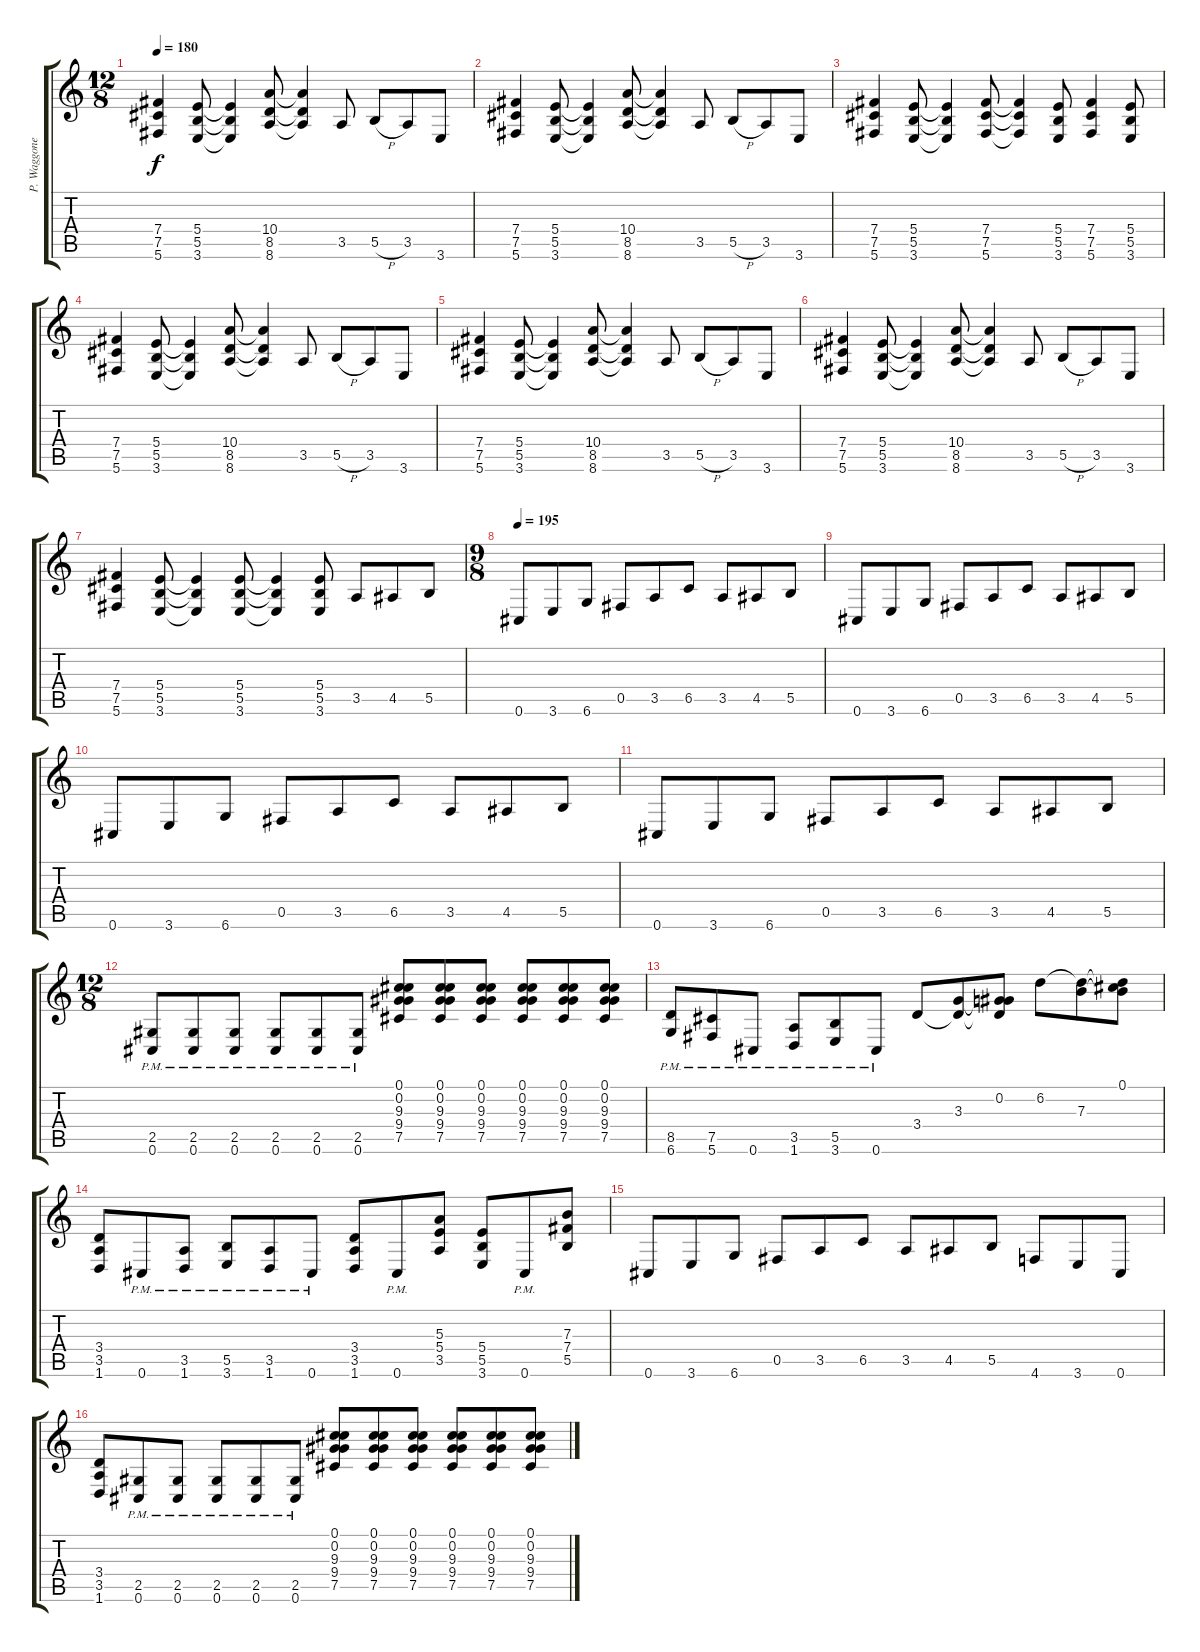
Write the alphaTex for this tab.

\track ("P. Waggoner Gtr." "P. Waggone") {instrument distortionguitar}
\staff {score tabs}
\tuning (Db4 Ab3 E3 B2 Gb2 Db2) {hide}
\ts (12 8)
\tempo 180
\clef g2
\ks c
(7.4 7.5 5.6).4{dy f} (5.4 5.5 3.6).8 (5.4{t} 5.5{t} 3.6{t}).4 (10.4 8.5 8.6).8 (10.4{t} 8.5{t} 8.6{t}).4 3.5.8 5.5{h}.8 3.5.8 3.6.8 |
(7.4 7.5 5.6).4 (5.4 5.5 3.6).8 (5.4{t} 5.5{t} 3.6{t}).4 (10.4 8.5 8.6).8 (10.4{t} 8.5{t} 8.6{t}).4 3.5.8 5.5{h}.8 3.5.8 3.6.8 |
(7.4 7.5 5.6).4 (5.4 5.5 3.6).8 (5.4{t} 5.5{t} 3.6{t}).4 (7.4 7.5 5.6).8 (7.4{t} 7.5{t} 5.6{t}).4 (5.4 5.5 3.6).8 (7.4 7.5 5.6).4 (5.4 5.5 3.6).8 |
(7.4 7.5 5.6).4 (5.4 5.5 3.6).8 (5.4{t} 5.5{t} 3.6{t}).4 (10.4 8.5 8.6).8 (10.4{t} 8.5{t} 8.6{t}).4 3.5.8 5.5{h}.8 3.5.8 3.6.8 |
(7.4 7.5 5.6).4 (5.4 5.5 3.6).8 (5.4{t} 5.5{t} 3.6{t}).4 (10.4 8.5 8.6).8 (10.4{t} 8.5{t} 8.6{t}).4 3.5.8 5.5{h}.8 3.5.8 3.6.8 |
(7.4 7.5 5.6).4 (5.4 5.5 3.6).8 (5.4{t} 5.5{t} 3.6{t}).4 (10.4 8.5 8.6).8 (10.4{t} 8.5{t} 8.6{t}).4 3.5.8 5.5{h}.8 3.5.8 3.6.8 |
(7.4 7.5 5.6).4 (5.4 5.5 3.6).8 (5.4{t} 5.5{t} 3.6{t}).4 (5.4 5.5 3.6).8 (5.4{t} 5.5{t} 3.6{t}).4 (5.4 5.5 3.6).8 3.5.8 4.5.8 5.5.8 |
\ts (9 8)
\tempo 195
0.6.8 3.6.8 6.6.8 0.5.8 3.5.8 6.5.8 3.5.8 4.5.8 5.5.8 |
0.6.8 3.6.8 6.6.8 0.5.8 3.5.8 6.5.8 3.5.8 4.5.8 5.5.8 |
0.6.8 3.6.8 6.6.8 0.5.8 3.5.8 6.5.8 3.5.8 4.5.8 5.5.8 |
0.6.8 3.6.8 6.6.8 0.5.8 3.5.8 6.5.8 3.5.8 4.5.8 5.5.8 |
\ts (12 8)
(2.5{pm} 0.6{pm}).8 (2.5{pm} 0.6{pm}).8 (2.5{pm} 0.6{pm}).8 (2.5{pm} 0.6{pm}).8 (2.5{pm} 0.6{pm}).8 (2.5{pm} 0.6{pm}).8 (0.1 0.2 9.3 9.4 7.5).8 (0.1 0.2 9.3 9.4 7.5).8 (0.1 0.2 9.3 9.4 7.5).8 (0.1 0.2 9.3 9.4 7.5).8 (0.1 0.2 9.3 9.4 7.5).8 (0.1 0.2 9.3 9.4 7.5).8 |
(8.5{pm} 6.6{pm}).8 (7.5{pm} 5.6{pm}).8 0.6{pm}.8 (3.5{pm} 1.6{pm}).8 (5.5{pm} 3.6{pm}).8 0.6{pm}.8 3.4.8 (3.3 3.4{t}).8 (0.2 3.3{t} 3.4{t}).8 6.2.8 (6.2{t} 7.3).8 (0.1 6.2{t} 7.3{t}).8 |
(3.4 3.5 1.6).8 0.6{pm}.8 (3.5{pm} 1.6{pm}).8 (5.5{pm} 3.6{pm}).8 (3.5{pm} 1.6{pm}).8 0.6{pm}.8 (3.4 3.5 1.6).8 0.6{pm}.8 (5.3 5.4 3.5).8 (5.4 5.5 3.6).8 0.6{pm}.8 (7.3 7.4 5.5).8 |
0.6.8 3.6.8 6.6.8 0.5.8 3.5.8 6.5.8 3.5.8 4.5.8 5.5.8 4.6.8 3.6.8 0.6.8 |
(3.4 3.5 1.6).8 (2.5{pm} 0.6{pm}).8 (2.5{pm} 0.6{pm}).8 (2.5{pm} 0.6{pm}).8 (2.5{pm} 0.6{pm}).8 (2.5{pm} 0.6{pm}).8 (0.1 0.2 9.3 9.4 7.5).8 (0.1 0.2 9.3 9.4 7.5).8 (0.1 0.2 9.3 9.4 7.5).8 (0.1 0.2 9.3 9.4 7.5).8 (0.1 0.2 9.3 9.4 7.5).8 (0.1 0.2 9.3 9.4 7.5).8
